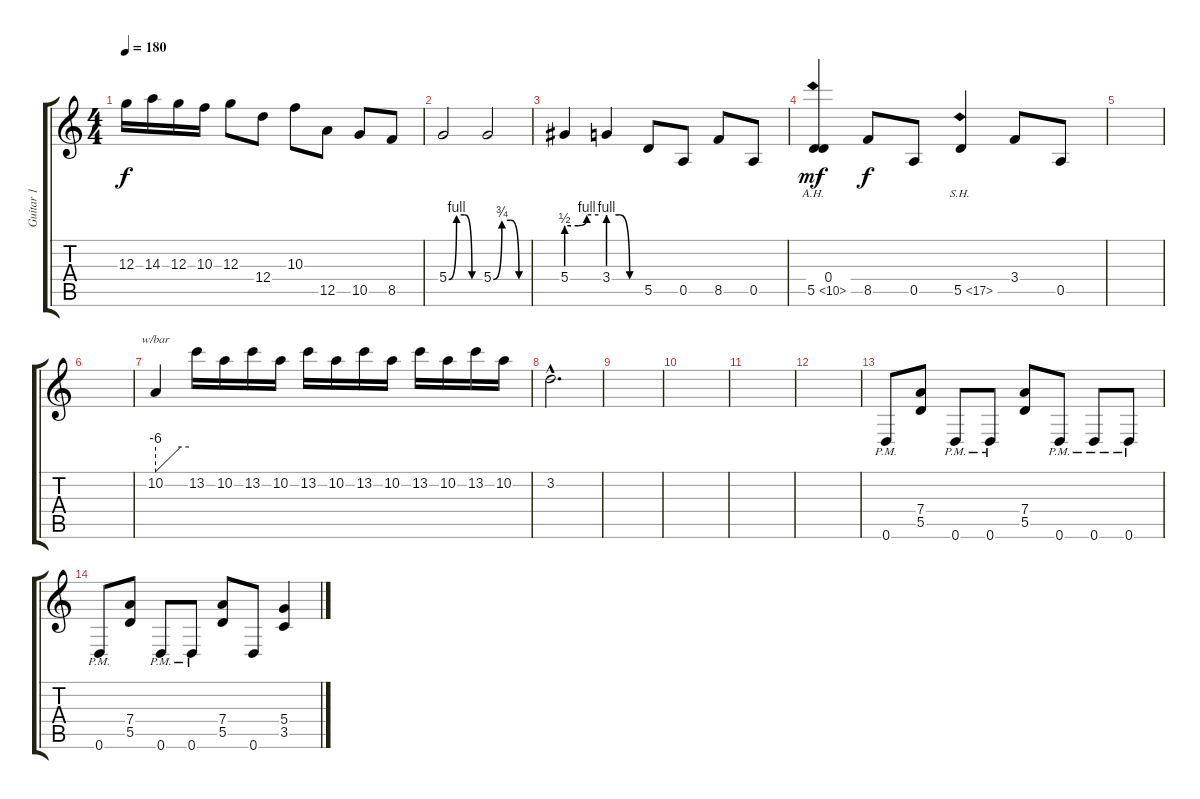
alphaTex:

\track ("Guitar 1" "Guitar 1") {instrument overdrivenguitar}
\staff {score tabs}
\tuning (E4 B3 G3 D3 A2 D2) {hide}
\ts (4 4)
\tempo 180
\clef g2
\ks c
12.3.16{dy f} 14.3.16 12.3.16 10.3.16 12.3.8 12.4.8 10.3.8 12.5.8 10.5.8 8.5.8 |
5.4{be (custom 0 0 15 4 30 4 45 0 60 0)}.2 5.4{be (custom 0 0 15 3 30 3 45 0 60 0)}.2 |
5.4{be (custom 0 2 22 2 38 4 60 4)}.4 3.4{be (custom 0 4 20 4 40 0 60 0)}.4 5.5.8 0.5.8 8.5.8 0.5.8 |
(0.4 5.5{ah 5}).4{dy mf} 8.5.8{dy f} 0.5.8 5.5{sh 12}.4 3.4.8 0.5.8 |
|
|
10.2.4{tbe (custom default 0 -24 45 0 60 0)} 13.2.16 10.2.16 13.2.16 10.2.16 13.2.16 10.2.16 13.2.16 10.2.16 13.2.16 10.2.16 13.2.16 10.2.16 |
3.2{hac}.2{d} |
|
|
|
|
0.6{pm}.8 (7.4 5.5).8 0.6{pm}.8 0.6{pm}.8 (7.4 5.5).8 0.6{pm}.8 0.6{pm}.8 0.6{pm}.8 |
0.6{pm}.8 (7.4 5.5).8 0.6{pm}.8 0.6{pm}.8 (7.4 5.5).8 0.6.8 (5.4 3.5).4
